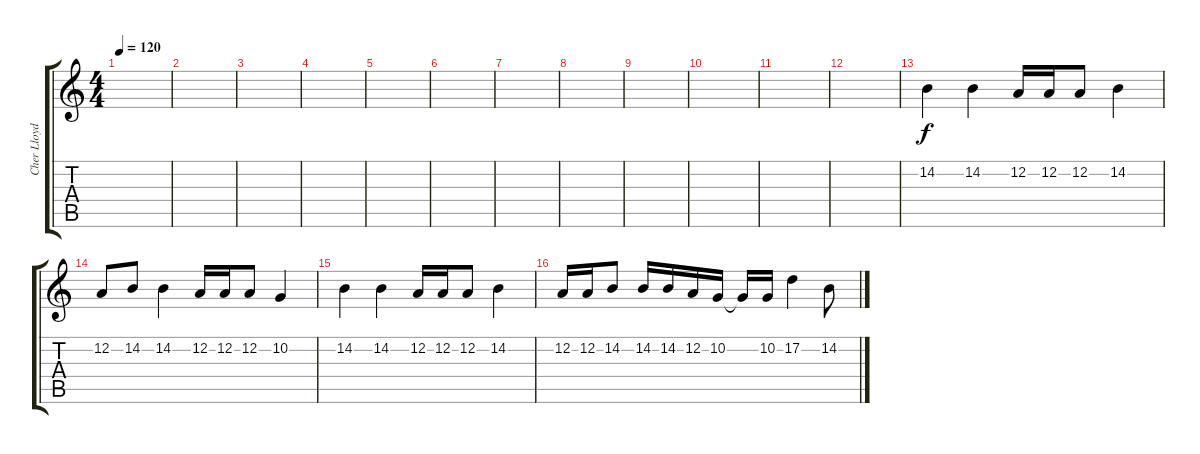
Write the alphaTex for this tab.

\track ("Cher Lloyd" "Cher Lloyd") {instrument trumpet}
\staff {score tabs}
\tuning (D4 A3 F3 C3 G2 D2) {hide}
\ts (4 4)
\tempo 120
\clef g2
\ks c
|
|
|
|
|
|
|
|
|
|
|
|
14.2.4 14.2.4 12.2.16 12.2.16 12.2.8 14.2.4 |
12.2.8 14.2.8 14.2.4 12.2.16 12.2.16 12.2.8 10.2.4 |
14.2.4 14.2.4 12.2.16 12.2.16 12.2.8 14.2.4 |
12.2.16 12.2.16 14.2.8 14.2.16 14.2.16 12.2.16 10.2.16 10.2{t}.16 10.2.16 17.2.4 14.2.8
